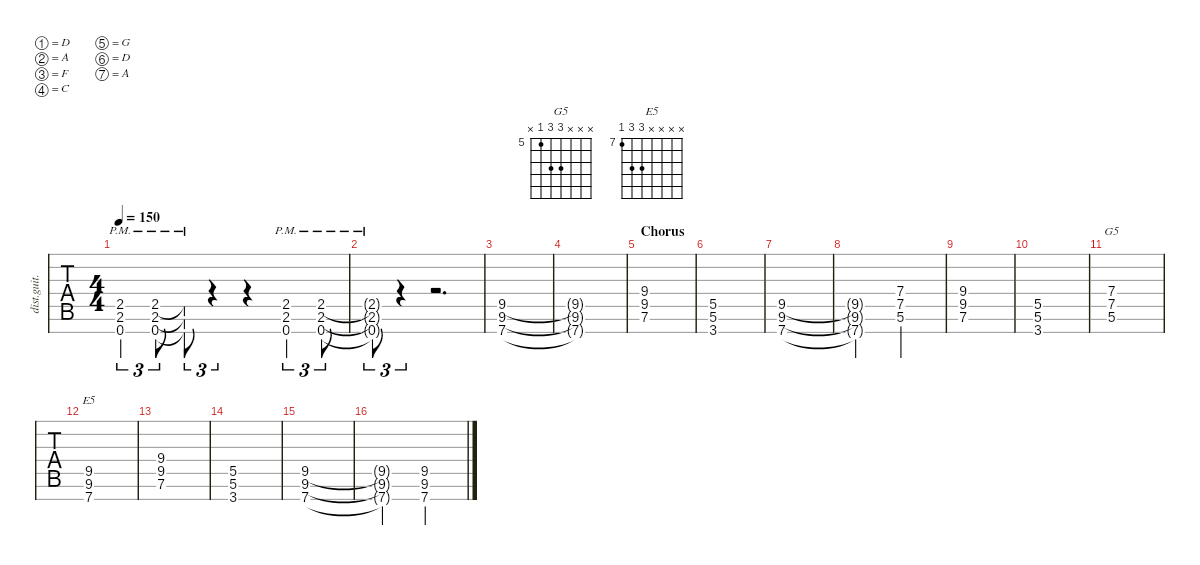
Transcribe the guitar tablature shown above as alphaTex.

\defaultSystemsLayout 4
\hideDynamics
\bracketExtendMode nobrackets
\otherSystemsTrackNameOrientation horizontal
\track ("Distortion Guitar" "dist.guit.") {solo instrument distortionguitar}
\staff {tabs}
\tuning (D4 A3 F3 C3 G2 D2 A1)
\chord ("G5" x x x 7 7 5 x) {firstfret 5 showfingering false}
\chord ("E5" x x x x 9 9 7) {firstfret 7 showfingering false}
\ts (4 4)
\scale
1.06224
\tempo 150
\accidentals auto
\clef g2
\ottava regular
\simile none
\ks aminor
(2.5{pm} 2.6{pm} 0.7{pm}).4{tu (3 2) dy mf beam Up} (2.5{pm} 2.6{pm} 0.7{pm}).8{tu (3 2) beam Up} (2.5{pm t} 2.6{pm t} 0.7{pm t}).8{tu (3 2) beam Up} r.4{tu (3 2) beam Up} r.4{beam Up} (2.5{pm} 2.6{pm} 0.7{pm}).4{tu (3 2) beam Up} (2.5{pm} 2.6{pm} 0.7{pm}).8{tu (3 2) beam Up} |
\scale
0.973358 (2.5{pm t} 2.6{pm t} 0.7{pm t}).8{tu (3 2) beam Up} r.4{tu (3 2) beam Up} r.2{d beam Up} |
\scale
0.973358 (7.7 9.6 9.5).1{beam Up} |
\scale
0.991042 (7.7{t} 9.6{t} 9.5{t}).1{beam Up} |
\section ("" "Chorus")
\scale
1.15555 (7.6 9.5 9.4).1{beam Up} |
\scale
0.977779 (3.7 5.6 5.5).1{beam Up} |
\scale
0.977779 (7.7 9.6 9.5).1{beam Up} |
\scale
0.977779 (7.7{t} 9.6{t} 9.5{t}).2{beam Up} (5.6 7.5 7.4).2{beam Up} |
\scale
0.977779 (7.6 9.5 9.4).1{beam Up} |
\scale
0.977779 (3.7 5.6 5.5).1{beam Up} |
\scale
0.977779 (5.6 7.5 7.4).1{ch "G5" beam Up} |
\scale
0.977779 (7.7 9.6 9.5).1{ch "E5" beam Up} |
\scale
1.15113 (7.6 9.5 9.4).1{beam Up} |
\scale
0.973358 (3.7 5.6 5.5).1{beam Up} |
\scale
0.973358 (7.7 9.6 9.5).1{beam Up} |
\scale
0.973358 (7.7{t} 9.6{t} 9.5{t}).2{beam Up} (9.6 9.5 7.7).2{beam Up}
